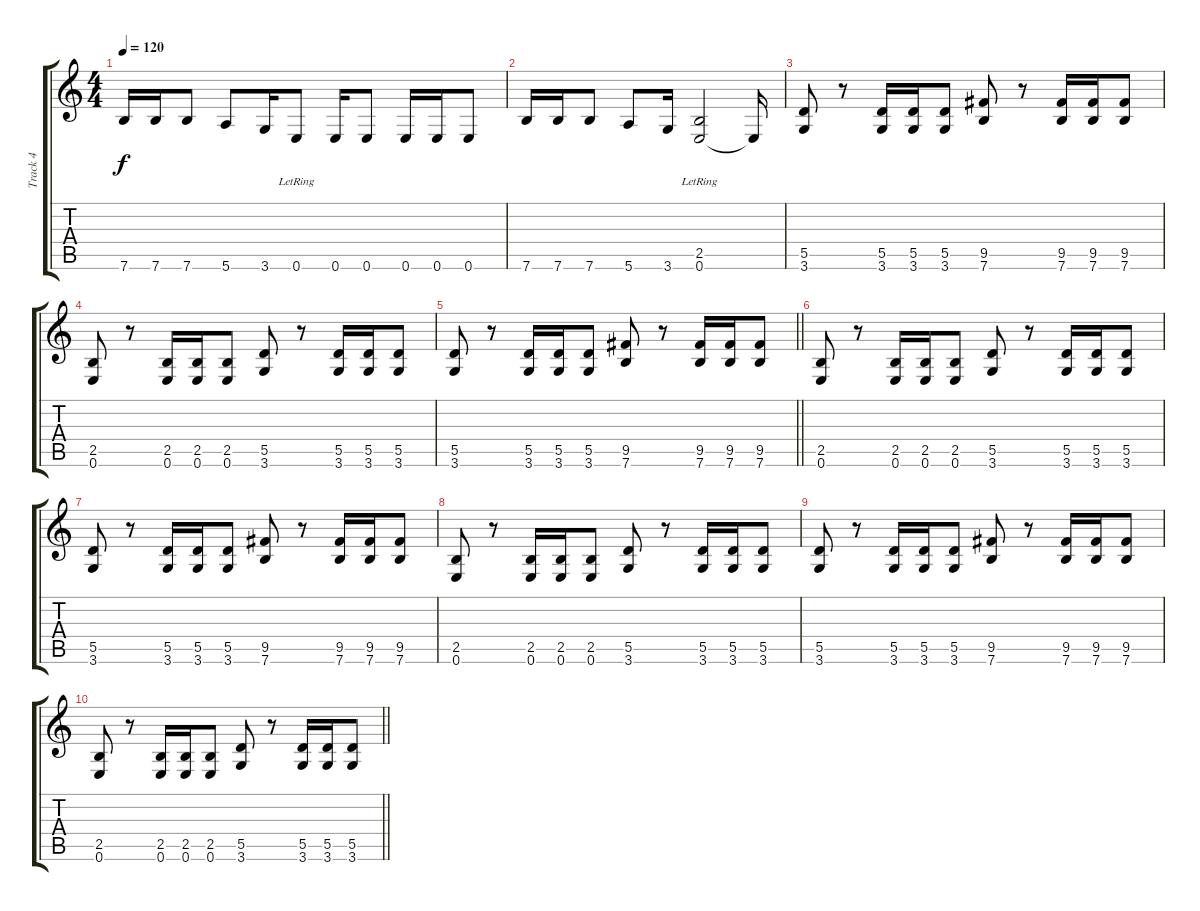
\track ("Track 4" "Track 4") {instrument electricbassfinger}
\staff {score tabs}
\tuning (E4 B3 G3 D3 A2 E2) {hide}
\ts (4 4)
\tempo 120
\clef g2
\ks c
7.6.16{dy f} 7.6.16 7.6.8 5.6.8 3.6.16 0.6{lr}.8 0.6.16 0.6.8 0.6.16 0.6.16 0.6.8 |
7.6.16 7.6.16 7.6.8 5.6.8 3.6.16 (2.5 0.6{lr}).2 0.6{t}.16 |
(5.5 3.6).8 r.8 (5.5 3.6).16 (5.5 3.6).16 (5.5 3.6).8 (9.5 7.6).8 r.8 (9.5 7.6).16 (9.5 7.6).16 (9.5 7.6).8 |
(2.5 0.6).8 r.8 (2.5 0.6).16 (2.5 0.6).16 (2.5 0.6).8 (5.5 3.6).8 r.8 (5.5 3.6).16 (5.5 3.6).16 (5.5 3.6).8 |
\barLineRight lightlight
(5.5 3.6).8 r.8 (5.5 3.6).16 (5.5 3.6).16 (5.5 3.6).8 (9.5 7.6).8 r.8 (9.5 7.6).16 (9.5 7.6).16 (9.5 7.6).8 |
(2.5 0.6).8 r.8 (2.5 0.6).16 (2.5 0.6).16 (2.5 0.6).8 (5.5 3.6).8 r.8 (5.5 3.6).16 (5.5 3.6).16 (5.5 3.6).8 |
(5.5 3.6).8 r.8 (5.5 3.6).16 (5.5 3.6).16 (5.5 3.6).8 (9.5 7.6).8 r.8 (9.5 7.6).16 (9.5 7.6).16 (9.5 7.6).8 |
(2.5 0.6).8 r.8 (2.5 0.6).16 (2.5 0.6).16 (2.5 0.6).8 (5.5 3.6).8 r.8 (5.5 3.6).16 (5.5 3.6).16 (5.5 3.6).8 |
(5.5 3.6).8 r.8 (5.5 3.6).16 (5.5 3.6).16 (5.5 3.6).8 (9.5 7.6).8 r.8 (9.5 7.6).16 (9.5 7.6).16 (9.5 7.6).8 |
\barLineRight lightlight
(2.5 0.6).8 r.8 (2.5 0.6).16 (2.5 0.6).16 (2.5 0.6).8 (5.5 3.6).8 r.8 (5.5 3.6).16 (5.5 3.6).16 (5.5 3.6).8
